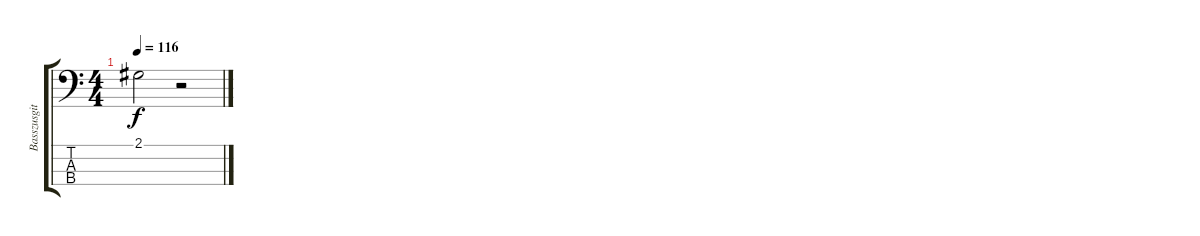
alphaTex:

\track ("Basszusgitár (Yngwie Malmsteen)" "Basszusgit") {instrument electricbassfinger}
\staff {score tabs}
\tuning (Gb2 Db2 Ab1 Eb1) {hide}
\ts (4 4)
\tempo 116
\clef f4
\ks c
2.1.2{dy f} r.2
